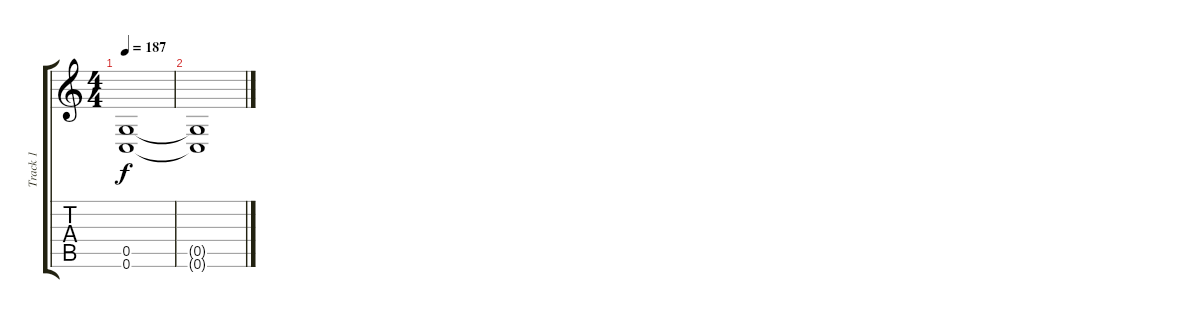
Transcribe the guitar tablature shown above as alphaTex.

\track ("Track 1" "Track 1") {instrument distortionguitar}
\staff {score tabs}
\tuning (D4 A3 F3 C3 G2 C2) {hide}
\ts (4 4)
\tempo 187
\clef g2
\ks c
(0.5{t} 0.6{t}).1{dy f} |
(0.5{t} 0.6{t}).1
